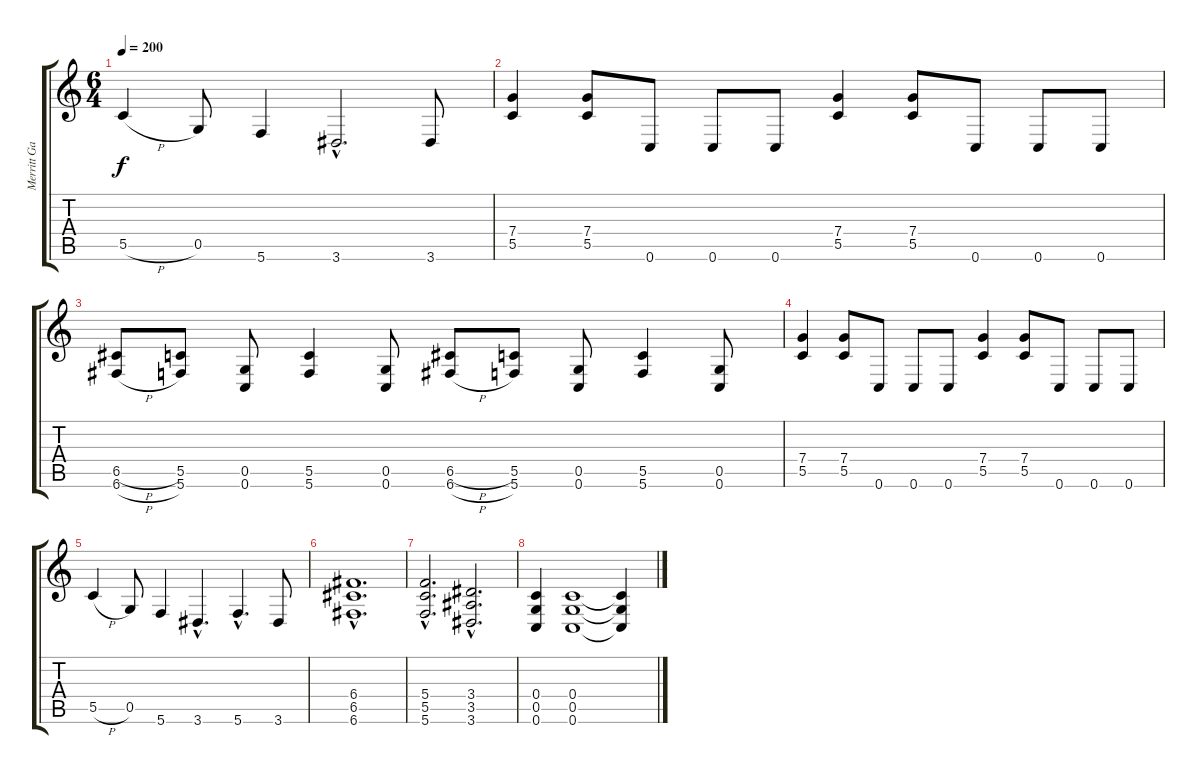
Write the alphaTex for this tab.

\track ("Merritt Gant - guitar" "Merritt Ga") {instrument distortionguitar}
\staff {score tabs}
\tuning (D4 A3 F3 C3 G2 C2) {hide}
\ts (6 4)
\tempo 200
\clef g2
\ks c
5.5{h}.4{dy f} 0.5.8 5.6.4 3.6{hac}.2{d} 3.6.8 |
(7.4 5.5).4 (7.4 5.5).8 0.6.8 0.6.8 0.6.8 (7.4 5.5).4 (7.4 5.5).8 0.6.8 0.6.8 0.6.8 |
(6.5{h} 6.6{h}).8 (5.5 5.6).8 (0.5 0.6).8 (5.5 5.6).4 (0.5 0.6).8 (6.5{h} 6.6{h}).8 (5.5 5.6).8 (0.5 0.6).8 (5.5 5.6).4 (0.5 0.6).8 |
(7.4 5.5).4 (7.4 5.5).8 0.6.8 0.6.8 0.6.8 (7.4 5.5).4 (7.4 5.5).8 0.6.8 0.6.8 0.6.8 |
5.5{h}.4 0.5.8 5.6.4 3.6{hac}.4{d} 5.6{hac}.4{d} 3.6.8 |
(6.4{hac} 6.5{hac} 6.6{hac}).1{d} |
(5.4{hac} 5.5{hac} 5.6{hac}).2{d} (3.4{hac} 3.5{hac} 3.6{hac}).2{d} |
(0.4 0.5 0.6).4 (0.4 0.5 0.6).1 (0.4{t} 0.5{t} 0.6{t}).4
